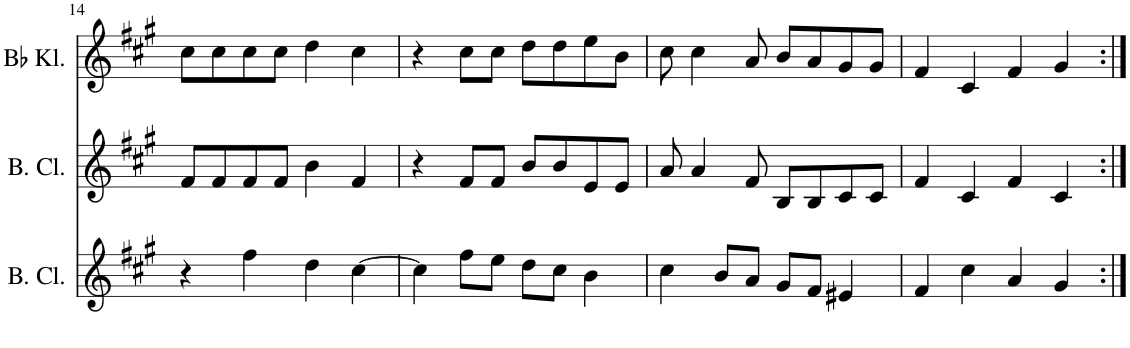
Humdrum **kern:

**kern	**kern	**kern
*part3	*part2	*part1
*staff3	*staff2	*staff1
*I"Basklarinet	*I"Basklarinet	*I"Bb klarinet
*	*	*I'Bb Kl.
!!LO:PB:g=z
*clefG2	*clefG2	*clefG2
*Trd1c2	*Trd1c2	*Trd1c2
*k[f#c#g#]	*k[f#c#g#]	*k[f#c#g#]
*M4/4	*M4/4	*M4/4
=14	=14	=14
4r	8f#/L	8cc#\L
.	8f#/	8cc#\
4ff#\	8f#/	8cc#\
.	8f#/J	8cc#\J
4dd\	4b\	4dd\
[4cc#\	4f#/	4cc#\
=15	=15	=15
4cc#\]	4r	4r
8ff#\L	8f#/L	8cc#\L
8ee\J	8f#/J	8cc#\J
8dd\L	8b/L	8dd\L
8cc#\J	8b/	8dd\
4b\	8e/	8ee\
.	8e/J	8b\J
=16	=16	=16
4cc#\	8a/	8cc#\
.	4a/	4cc#\
8b/L	.	.
8a/J	8f#/	8a/
8g#/L	8B/L	8b/L
8f#/J	8B/	8a/
4e#X/	8c#/	8g#/
.	8c#/J	8g#/J
=17	=17	=17
4f#/	4f#/	4f#/
4cc#\	4c#/	4c#/
4a/	4f#/	4f#/
4g#/	4c#/	4g#/
=:|!	=:|!	=:|!
*-	*-	*-
